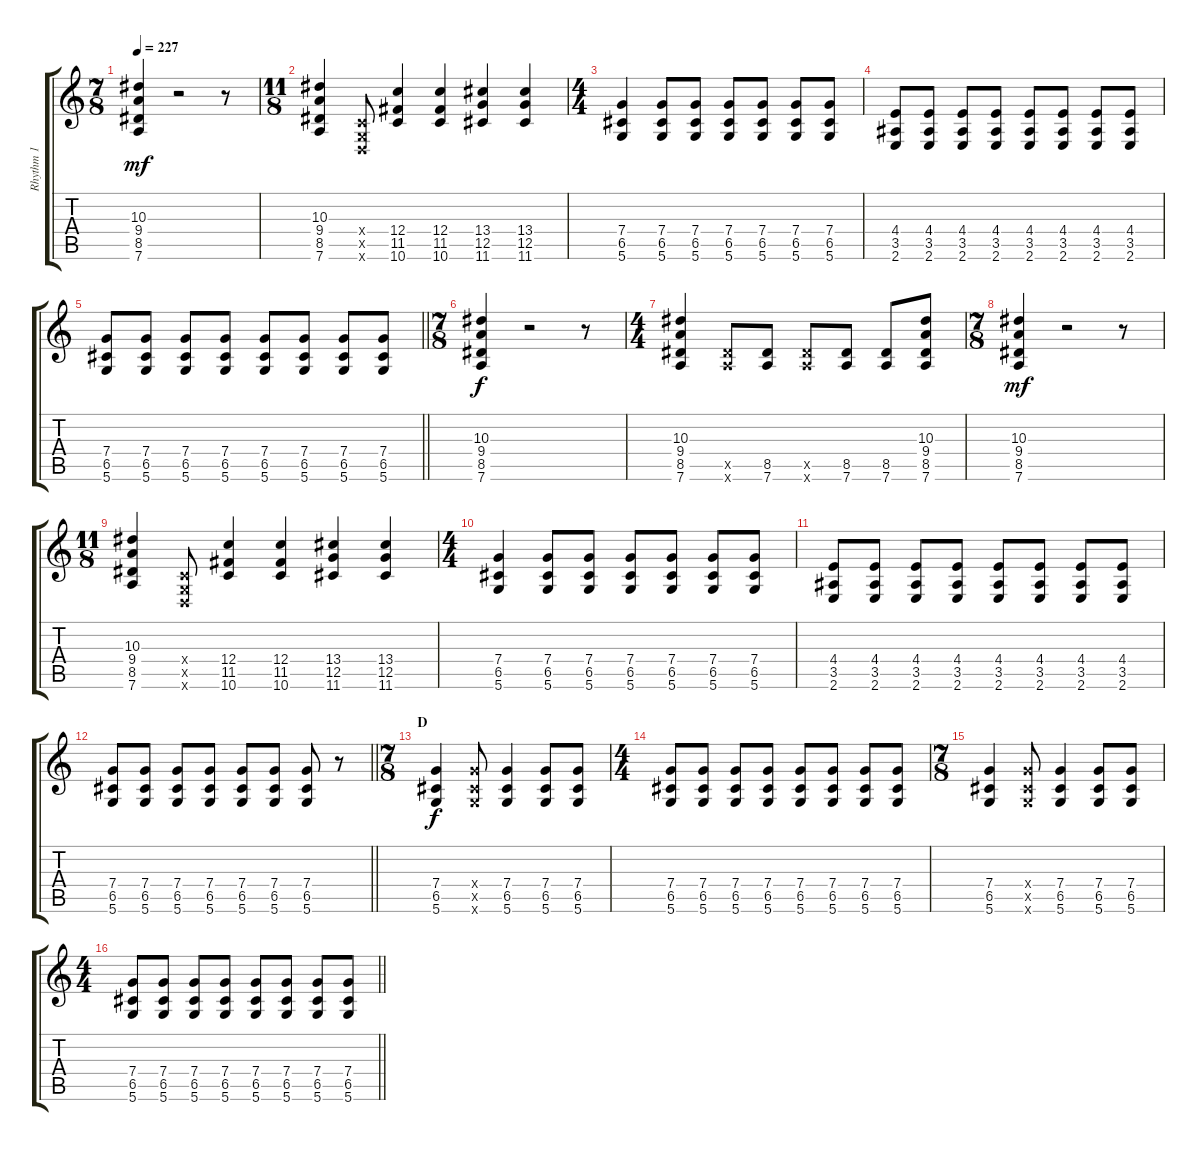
\track ("Rhythm 1" "Rhythm 1") {instrument distortionguitar}
\staff {score tabs}
\tuning (D4 A3 F3 C3 G2 D2) {hide}
\ts (7 8)
\tempo 227
\clef g2
\ks c
(10.3 9.4 8.5 7.6).4{dy mf} r.2 r.8 |
\ts (11 8)
(10.3 9.4 8.5 7.6).4 (0.4{x} 0.5{x} 0.6{x}).8 (12.4 11.5 10.6).4 (12.4 11.5 10.6).4 (13.4 12.5 11.6).4 (13.4 12.5 11.6).4 |
\ts (4 4)
(7.4 6.5 5.6).4 (7.4 6.5 5.6).8 (7.4 6.5 5.6).8 (7.4 6.5 5.6).8 (7.4 6.5 5.6).8 (7.4 6.5 5.6).8 (7.4 6.5 5.6).8 |
(4.4 3.5 2.6).8 (4.4 3.5 2.6).8 (4.4 3.5 2.6).8 (4.4 3.5 2.6).8 (4.4 3.5 2.6).8 (4.4 3.5 2.6).8 (4.4 3.5 2.6).8 (4.4 3.5 2.6).8 |
\barLineRight lightlight
(7.4 6.5 5.6).8 (7.4 6.5 5.6).8 (7.4 6.5 5.6).8 (7.4 6.5 5.6).8 (7.4 6.5 5.6).8 (7.4 6.5 5.6).8 (7.4 6.5 5.6).8 (7.4 6.5 5.6).8 |
\ts (7 8)
\section ("" "")
(10.3 9.4 8.5 7.6).4{dy f} r.2 r.8 |
\ts (4 4)
(10.3 9.4 8.5 7.6).4 (8.5{x} 7.6{x}).8 (8.5 7.6).8 (8.5{x} 7.6{x}).8 (8.5 7.6).8 (8.5 7.6).8 (10.3 9.4 8.5 7.6).8 |
\ts (7 8)
(10.3 9.4 8.5 7.6).4{dy mf} r.2 r.8 |
\ts (11 8)
(10.3 9.4 8.5 7.6).4 (0.4{x} 0.5{x} 0.6{x}).8 (12.4 11.5 10.6).4 (12.4 11.5 10.6).4 (13.4 12.5 11.6).4 (13.4 12.5 11.6).4 |
\ts (4 4)
(7.4 6.5 5.6).4 (7.4 6.5 5.6).8 (7.4 6.5 5.6).8 (7.4 6.5 5.6).8 (7.4 6.5 5.6).8 (7.4 6.5 5.6).8 (7.4 6.5 5.6).8 |
(4.4 3.5 2.6).8 (4.4 3.5 2.6).8 (4.4 3.5 2.6).8 (4.4 3.5 2.6).8 (4.4 3.5 2.6).8 (4.4 3.5 2.6).8 (4.4 3.5 2.6).8 (4.4 3.5 2.6).8 |
\barLineRight lightlight
(7.4 6.5 5.6).8 (7.4 6.5 5.6).8 (7.4 6.5 5.6).8 (7.4 6.5 5.6).8 (7.4 6.5 5.6).8 (7.4 6.5 5.6).8 (7.4 6.5 5.6).8 r.8 |
\ts (7 8)
\section ("" "D")
(7.4 6.5 5.6).4{dy f} (7.4{x} 6.5{x} 5.6{x}).8 (7.4 6.5 5.6).4 (7.4 6.5 5.6).8 (7.4 6.5 5.6).8 |
\ts (4 4)
(7.4 6.5 5.6).8 (7.4 6.5 5.6).8 (7.4 6.5 5.6).8 (7.4 6.5 5.6).8 (7.4 6.5 5.6).8 (7.4 6.5 5.6).8 (7.4 6.5 5.6).8 (7.4 6.5 5.6).8 |
\ts (7 8)
(7.4 6.5 5.6).4 (7.4{x} 6.5{x} 5.6{x}).8 (7.4 6.5 5.6).4 (7.4 6.5 5.6).8 (7.4 6.5 5.6).8 |
\ts (4 4)
\barLineRight lightlight
(7.4 6.5 5.6).8 (7.4 6.5 5.6).8 (7.4 6.5 5.6).8 (7.4 6.5 5.6).8 (7.4 6.5 5.6).8 (7.4 6.5 5.6).8 (7.4 6.5 5.6).8 (7.4 6.5 5.6).8
